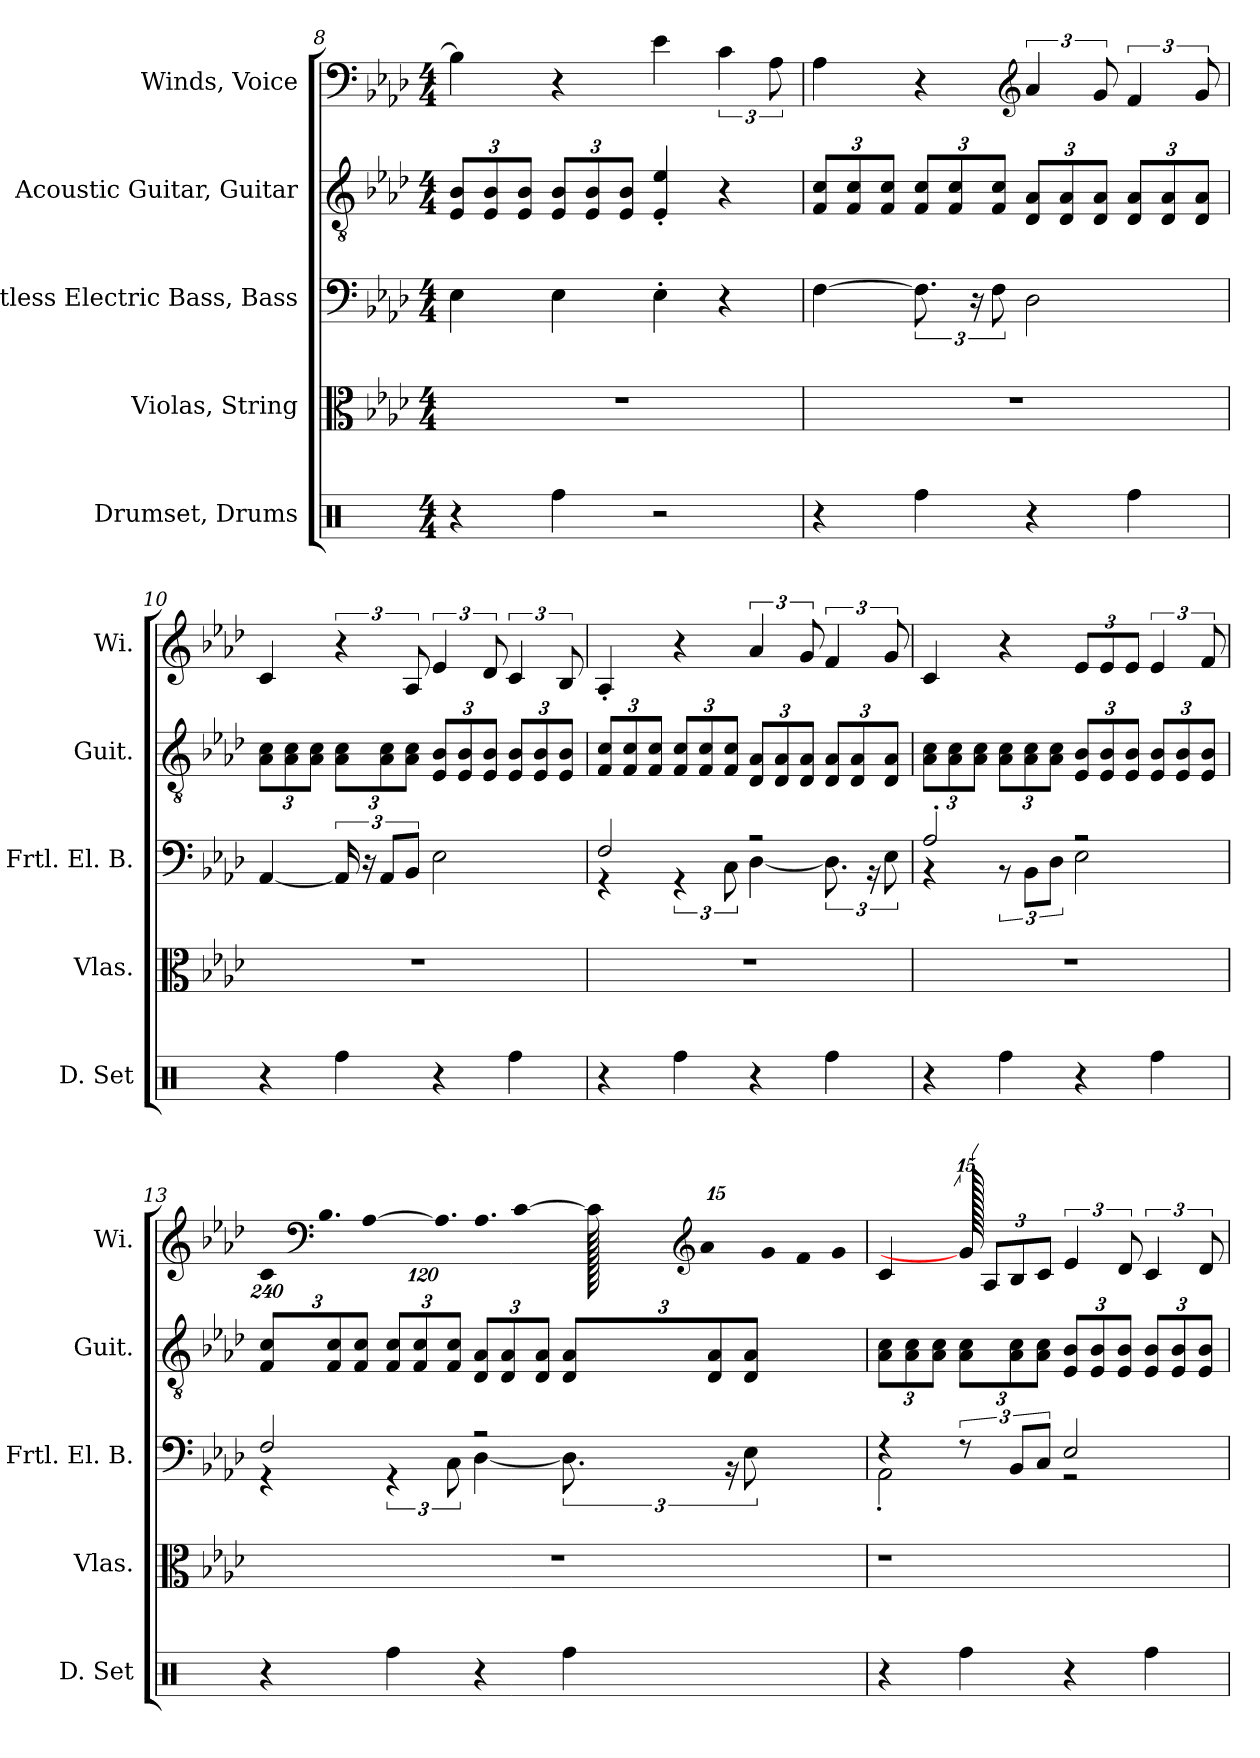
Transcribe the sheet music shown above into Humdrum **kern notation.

**kern	**kern	**kern	**kern	**kern
*part5	*part4	*part3	*part2	*part1
*staff5	*staff4	*staff3	*staff2	*staff1
*I"Drumset, Drums	*I"Violas, String	*I"Fretless Electric Bass, Bass	*I"Acoustic Guitar, Guitar	*I"Winds, Voice
*I'D. Set	*I'Vlas.	*I'Frtl. El. B.	*I'Guit.	*I'Wi.
!!LO:LB:g=z
*clefX	*clefC3	*clefF4	*clefGv2	*clefF4
*	*	*ITrd7c12	*	*
*k[]	*k[b-e-a-d-]	*k[b-e-a-d-]	*k[b-e-a-d-]	*k[b-e-a-d-]
*M4/4	*M4/4	*M4/4	*M4/4	*M4/4
*	*	*	*Xbrackettup	*
=8	=8	=8	=8	=8
4r	1r	4EE-\	12E-/ 12B-/L	4B-\]
.	.	.	12E-/ 12B-/	.
.	.	.	12E-/ 12B-/J	.
4Rff\	.	4EE-\	12E-/ 12B-/L	4r
.	.	.	12E-/ 12B-/	.
.	.	.	12E-/ 12B-/J	.
2r	.	4EE-'\	4E-/' 4e-/'	4e-\
.	.	4r	4r	6c\
.	.	.	.	12A-\
=9	=9	=9	=9	=9
4r	1r	[4FF\	12F/ 12c/L	4A-\
.	.	.	12F/ 12c/	.
.	.	.	12F/ 12c/J	.
4Rff\	.	12.FF\]	12F/ 12c/L	4r
.	.	.	12F/ 12c/	.
.	.	24r	.	.
.	.	12FF\	12F/ 12c/J	.
*	*	*	*	*clefG2
4r	.	2DD-\	12D-/ 12A-/L	6a-/
.	.	.	12D-/ 12A-/	.
.	.	.	12D-/ 12A-/J	12g/
4Rff\	.	.	12D-/ 12A-/L	6f/
.	.	.	12D-/ 12A-/	.
.	.	.	12D-/ 12A-/J	12g/
=10	=10	=10	=10	=10
4r	1r	[4AAA-/	12A-\ 12c\L	4c/
.	.	.	12A-\ 12c\	.
.	.	.	12A-\ 12c\J	.
4Rff\	.	24AAA-/]	12A-\ 12c\L	6r
.	.	24r	.	.
.	.	12AAA-/L	12A-\ 12c\	.
.	.	12BBB-/J	12A-\ 12c\J	12A-/
4r	.	2EE-\	12E-/ 12B-/L	6e-/
.	.	.	12E-/ 12B-/	.
.	.	.	12E-/ 12B-/J	12d-/
4Rff\	.	.	12E-/ 12B-/L	6c/
.	.	.	12E-/ 12B-/	.
.	.	.	12E-/ 12B-/J	12B-/
!!LO:PB:g=z
=11	=11	=11	=11	=11
*	*	*^	*	*
4r	1r	2FF/	4r	12F/ 12c/L	4A-'/
.	.	.	.	12F/ 12c/	.
.	.	.	.	12F/ 12c/J	.
4Rff\	.	.	6r	12F/ 12c/L	4r
.	.	.	.	12F/ 12c/	.
.	.	.	12CC\	12F/ 12c/J	.
4r	.	2r	[4DD-\	12D-/ 12A-/L	6a-/
.	.	.	.	12D-/ 12A-/	.
.	.	.	.	12D-/ 12A-/J	12g/
4Rff\	.	.	12.DD-\]	12D-/ 12A-/L	6f/
.	.	.	.	12D-/ 12A-/	.
.	.	.	24r	.	.
.	.	.	12EE-\	12D-/ 12A-/J	12g/
=12	=12	=12	=12	=12	=12
4r	1r	2AA-'/	4r	12A-\ 12c\L	4c/
.	.	.	.	12A-\ 12c\	.
.	.	.	.	12A-\ 12c\J	.
4Rff\	.	.	12r	12A-\ 12c\L	4r
.	.	.	12BBB-\L	12A-\ 12c\	.
.	.	.	12DD-\J	12A-\ 12c\J	.
*	*	*	*	*	*Xbrackettup
4r	.	2r	2EE-\	12E-/ 12B-/L	12e-/L
.	.	.	.	12E-/ 12B-/	12e-/
.	.	.	.	12E-/ 12B-/J	12e-/J
*	*	*	*	*	*brackettup
4Rff\	.	.	.	12E-/ 12B-/L	6e-/
.	.	.	.	12E-/ 12B-/	.
.	.	.	.	12E-/ 12B-/J	12f/
!!LO:LB:g=z
=13	=13	=13	=13	=13	=13
*	*	*	*	*	*Xbrackettup
!	!	!	!	!	!LO:N:vis=16
4r	1r	2FF/	4r	12F/ 12c/L	1920%137c\LL
*	*	*	*	*	*clefF4
!	!	!	!	!	!LO:N:vis=16.
.	.	.	.	.	960%103B-\
.	.	.	.	12F/ 12c/	.
.	.	.	.	12F/ 12c/J	.
!	!	!	!	!	!LO:N:vis=32
.	.	.	.	.	[640%23A-\K
!	!	!	!	!	!LO:N:vis=16.
.	.	.	.	.	960%103A-\]
4Rff\	.	.	6r	12F/ 12c/L	.
!	!	!	!	!	!LO:N:vis=16.
.	.	.	.	.	960%103A-\
.	.	.	.	12F/ 12c/	.
.	.	.	12CC\	12F/ 12c/J	.
.	.	.	.	.	[240%17c\J
4r	.	2r	[4DD-\	12D-/ 12A-/L	1920c\]
*	*	*	*	*	*clefG2
*	*	*	*	*	*brackettup
.	.	.	.	.	6a-/
.	.	.	.	12D-/ 12A-/	.
.	.	.	.	12D-/ 12A-/J	.
.	.	.	.	.	12g/
4Rff\	.	.	12.DD-\]	12D-/ 12A-/L	.
.	.	.	.	.	6f/
.	.	.	.	12D-/ 12A-/	.
.	.	.	24r	.	.
.	.	.	12EE-\	12D-/ 12A-/J	.
.	.	.	.	.	[640%53g/
=14	=14	=14	=14	=14	=14
4r	1r	4r	2AAA-'\	12A-\ 12c\L	4c/
.	.	.	.	12A-\ 12c\	.
.	.	.	.	12A-\ 12c\J	.
4Rff\	.	12r	.	12A-\ 12c\L	1920g/]
*	*	*	*	*	*Xbrackettup
.	.	.	.	.	12A-/L
.	.	12BBB-/L	.	12A-\ 12c\	.
.	.	.	.	.	12B-/
.	.	12CC/J	.	12A-\ 12c\J	.
.	.	.	.	.	12c/J
4r	.	2EE-/	2r	12E-/ 12B-/L	.
*	*	*	*	*	*brackettup
.	.	.	.	.	6e-/
.	.	.	.	12E-/ 12B-/	.
.	.	.	.	12E-/ 12B-/J	.
.	.	.	.	.	12d-/
4Rff\	.	.	.	12E-/ 12B-/L	.
.	.	.	.	.	6c/
.	.	.	.	12E-/ 12B-/	.
.	.	.	.	12E-/ 12B-/J	.
.	.	.	.	.	12d-/
1920ryy	1920ryy	1920ryy	1920ryy	1920ryy	.
*	*	*v	*v	*	*
=	=	=	=	=
*-	*-	*-	*-	*-
